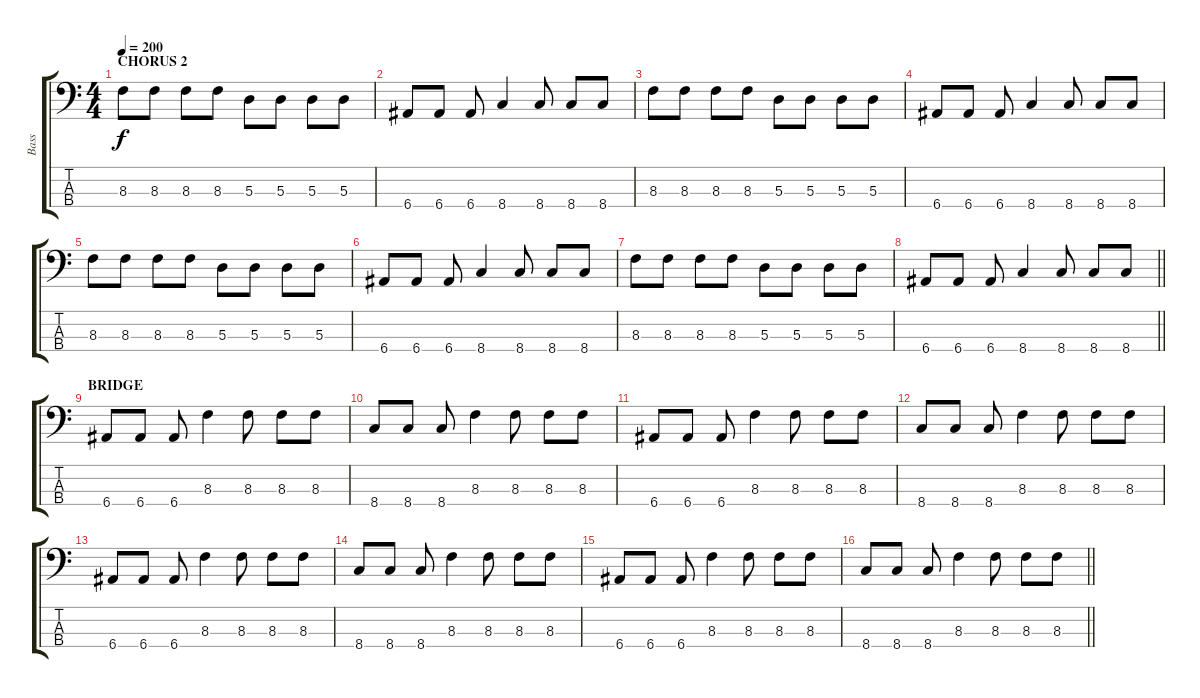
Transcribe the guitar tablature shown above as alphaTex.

\track ("Bass" "Bass") {instrument electricbasspick}
\staff {score tabs}
\tuning (G2 D2 A1 E1) {hide}
\ts (4 4)
\section ("" "CHORUS 2")
\tempo 200
\clef f4
\ks c
8.3.8{dy f} 8.3.8 8.3.8 8.3.8 5.3.8 5.3.8 5.3.8 5.3.8 |
6.4.8 6.4.8 6.4.8 8.4.4 8.4.8 8.4.8 8.4.8 |
8.3.8 8.3.8 8.3.8 8.3.8 5.3.8 5.3.8 5.3.8 5.3.8 |
6.4.8 6.4.8 6.4.8 8.4.4 8.4.8 8.4.8 8.4.8 |
8.3.8 8.3.8 8.3.8 8.3.8 5.3.8 5.3.8 5.3.8 5.3.8 |
6.4.8 6.4.8 6.4.8 8.4.4 8.4.8 8.4.8 8.4.8 |
8.3.8 8.3.8 8.3.8 8.3.8 5.3.8 5.3.8 5.3.8 5.3.8 |
\barLineRight lightlight
6.4.8 6.4.8 6.4.8 8.4.4 8.4.8 8.4.8 8.4.8 |
\section ("" "BRIDGE")
6.4.8 6.4.8 6.4.8 8.3.4 8.3.8 8.3.8 8.3.8 |
8.4.8 8.4.8 8.4.8 8.3.4 8.3.8 8.3.8 8.3.8 |
6.4.8 6.4.8 6.4.8 8.3.4 8.3.8 8.3.8 8.3.8 |
8.4.8 8.4.8 8.4.8 8.3.4 8.3.8 8.3.8 8.3.8 |
6.4.8 6.4.8 6.4.8 8.3.4 8.3.8 8.3.8 8.3.8 |
8.4.8 8.4.8 8.4.8 8.3.4 8.3.8 8.3.8 8.3.8 |
6.4.8 6.4.8 6.4.8 8.3.4 8.3.8 8.3.8 8.3.8 |
\barLineRight lightlight
8.4.8 8.4.8 8.4.8 8.3.4 8.3.8 8.3.8 8.3.8
